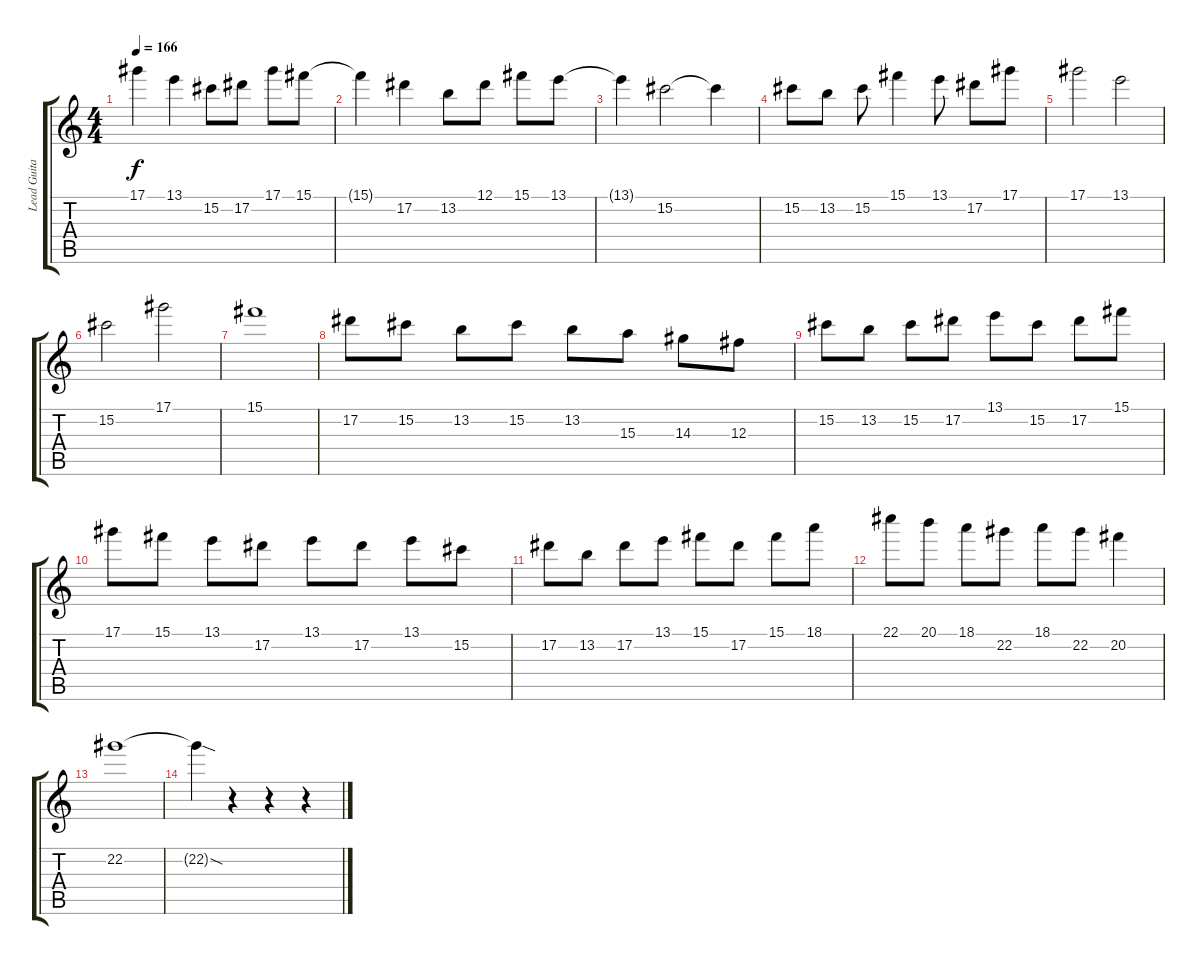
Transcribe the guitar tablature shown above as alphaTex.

\track ("Lead Guitar" "Lead Guita") {instrument distortionguitar}
\staff {score tabs}
\tuning (Eb4 Bb3 Gb3 Db3 Ab2 Db2) {hide}
\ts (4 4)
\tempo 166
\clef g2
\ks c
17.1.4{dy f} 13.1.4 15.2.8 17.2.8 17.1.8 15.1.8 |
15.1{t}.4 17.2.4 13.2.8 12.1.8 15.1.8 13.1.8 |
13.1{t}.4 15.2.2 15.2{t}.4 |
15.2.8 13.2.8 15.2.8 15.1.4 13.1.8 17.2.8 17.1.8 |
17.1.2 13.1.2 |
15.2.2 17.1.2 |
15.1.1 |
17.2.8 15.2.8 13.2.8 15.2.8 13.2.8 15.3.8 14.3.8 12.3.8 |
15.2.8 13.2.8 15.2.8 17.2.8 13.1.8 15.2.8 17.2.8 15.1.8 |
17.1.8 15.1.8 13.1.8 17.2.8 13.1.8 17.2.8 13.1.8 15.2.8 |
17.2.8 13.2.8 17.2.8 13.1.8 15.1.8 17.2.8 15.1.8 18.1.8 |
22.1.8 20.1.8 18.1.8 22.2.8 18.1.8 22.2.8 20.2.4 |
22.2.1 |
22.2{sod t}.4 r.4 r.4 r.4
